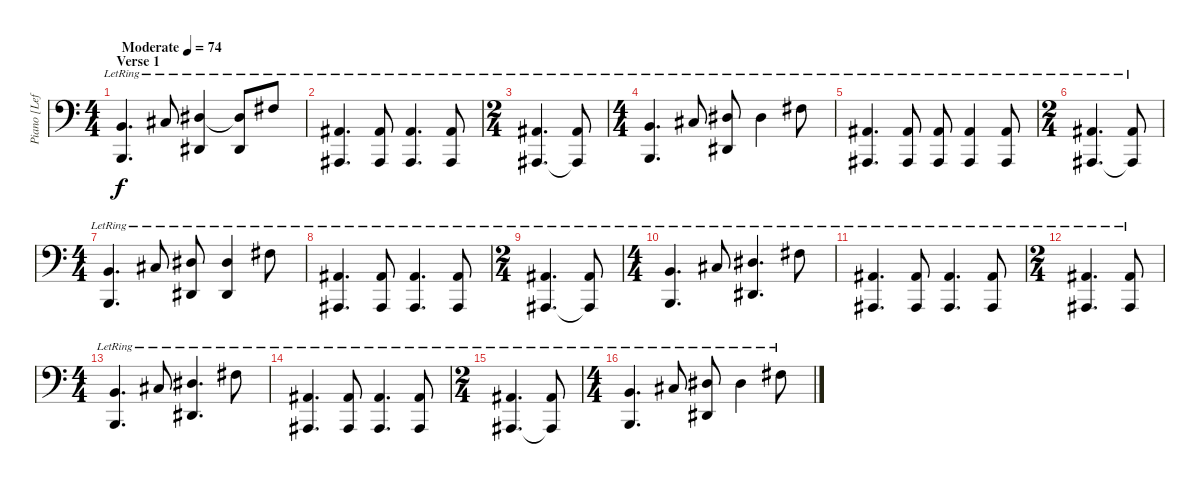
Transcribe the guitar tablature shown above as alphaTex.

\track ("Piano [Left Hand]" "Piano [Lef") {instrument acousticgrandpiano}
\staff {score}
\tuning (G2 D2 A1 E1 B0) {hide}
\ts (4 4)
\section ("" "Verse 1")
\tempo (74 "Moderate")
\clef f4
\ks c
(9.2{lr} 2.3{lr}).4{d dy f instrument acousticgrandpiano} 6.1{lr}.8 (13.2{lr} 11.4{lr}).4 (13.2{t} 11.4{lr}).8 11.1{lr}.8 |
(8.2{lr} 6.4{lr}).4{d} (8.2{lr} 6.4{lr}).8 (8.2{lr} 6.4{lr}).4{d} (8.2{lr} 6.4{lr}).8 |
\ts (2 4)
(8.2{lr} 6.4{lr}).4{d} (8.2{lr} 6.4{t}).8 |
\ts (4 4)
(9.2{lr} 2.3{lr}).4{d} 6.1{lr}.8 (13.2{lr} 11.4{lr}).8 13.2{lr}.4 11.1{lr}.8 |
(8.2{lr} 6.4{lr}).4{d} (8.2{lr} 6.4{lr}).8 (8.2{lr} 6.4{lr}).8 (8.2{lr} 6.4{lr}).4 (8.2{lr} 6.4{lr}).8 |
\ts (2 4)
(8.2{lr} 6.4{lr}).4{d} (8.2{lr} 6.4{t}).8 |
\ts (4 4)
(9.2{lr} 2.3{lr}).4{d} 6.1{lr}.8 (13.2{lr} 11.4{lr}).8 (13.2{lr} 11.4{lr}).4 11.1{lr}.8 |
(8.2{lr} 6.4{lr}).4{d} (8.2{lr} 6.4{lr}).8 (8.2{lr} 6.4{lr}).4{d} (8.2{lr} 6.4{lr}).8 |
\ts (2 4)
(8.2{lr} 6.4{lr}).4{d} (8.2{lr} 6.4{t}).8 |
\ts (4 4)
(9.2{lr} 2.3{lr}).4{d} 6.1{lr}.8 (13.2{lr} 11.4{lr}).4{d} 11.1{lr}.8 |
(8.2{lr} 6.4{lr}).4{d} (8.2{lr} 6.4{lr}).8 (8.2{lr} 6.4{lr}).4{d} (8.2{lr} 6.4{lr}).8 |
\ts (2 4)
(8.2{lr} 6.4{lr}).4{d} (8.2{lr} 6.4).8 |
\ts (4 4)
(9.2{lr} 2.3{lr}).4{d} 6.1{lr}.8 (13.2{lr} 11.4{lr}).4{d} 11.1{lr}.8 |
(8.2{lr} 6.4{lr}).4{d} (8.2{lr} 6.4{lr}).8 (8.2{lr} 6.4{lr}).4{d} (8.2{lr} 6.4{lr}).8 |
\ts (2 4)
(8.2{lr} 6.4{lr}).4{d} (8.2{lr} 6.4{t}).8 |
\ts (4 4)
(9.2{lr} 2.3{lr}).4{d} 6.1{lr}.8 (13.2{lr} 11.4{lr}).8 13.2{lr}.4 11.1{lr}.8
